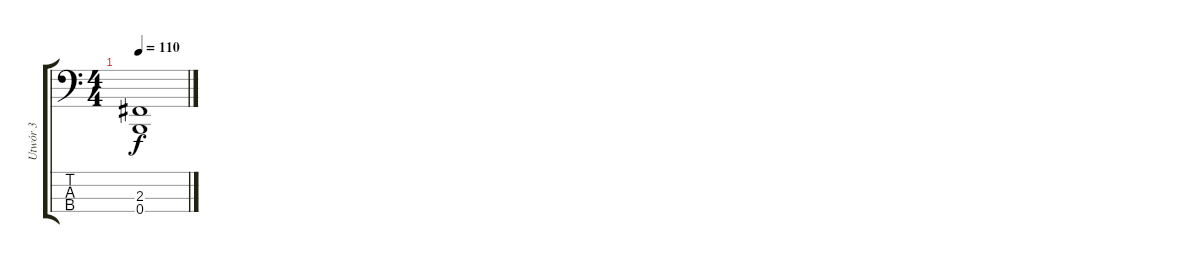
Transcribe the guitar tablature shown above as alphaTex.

\track ("Utwór 3" "Utwór 3") {instrument electricbassfinger}
\staff {score tabs}
\tuning (D2 A1 E1 B0) {hide}
\ts (4 4)
\tempo 110
\clef f4
\ks c
(2.3 0.4).1{dy f}
